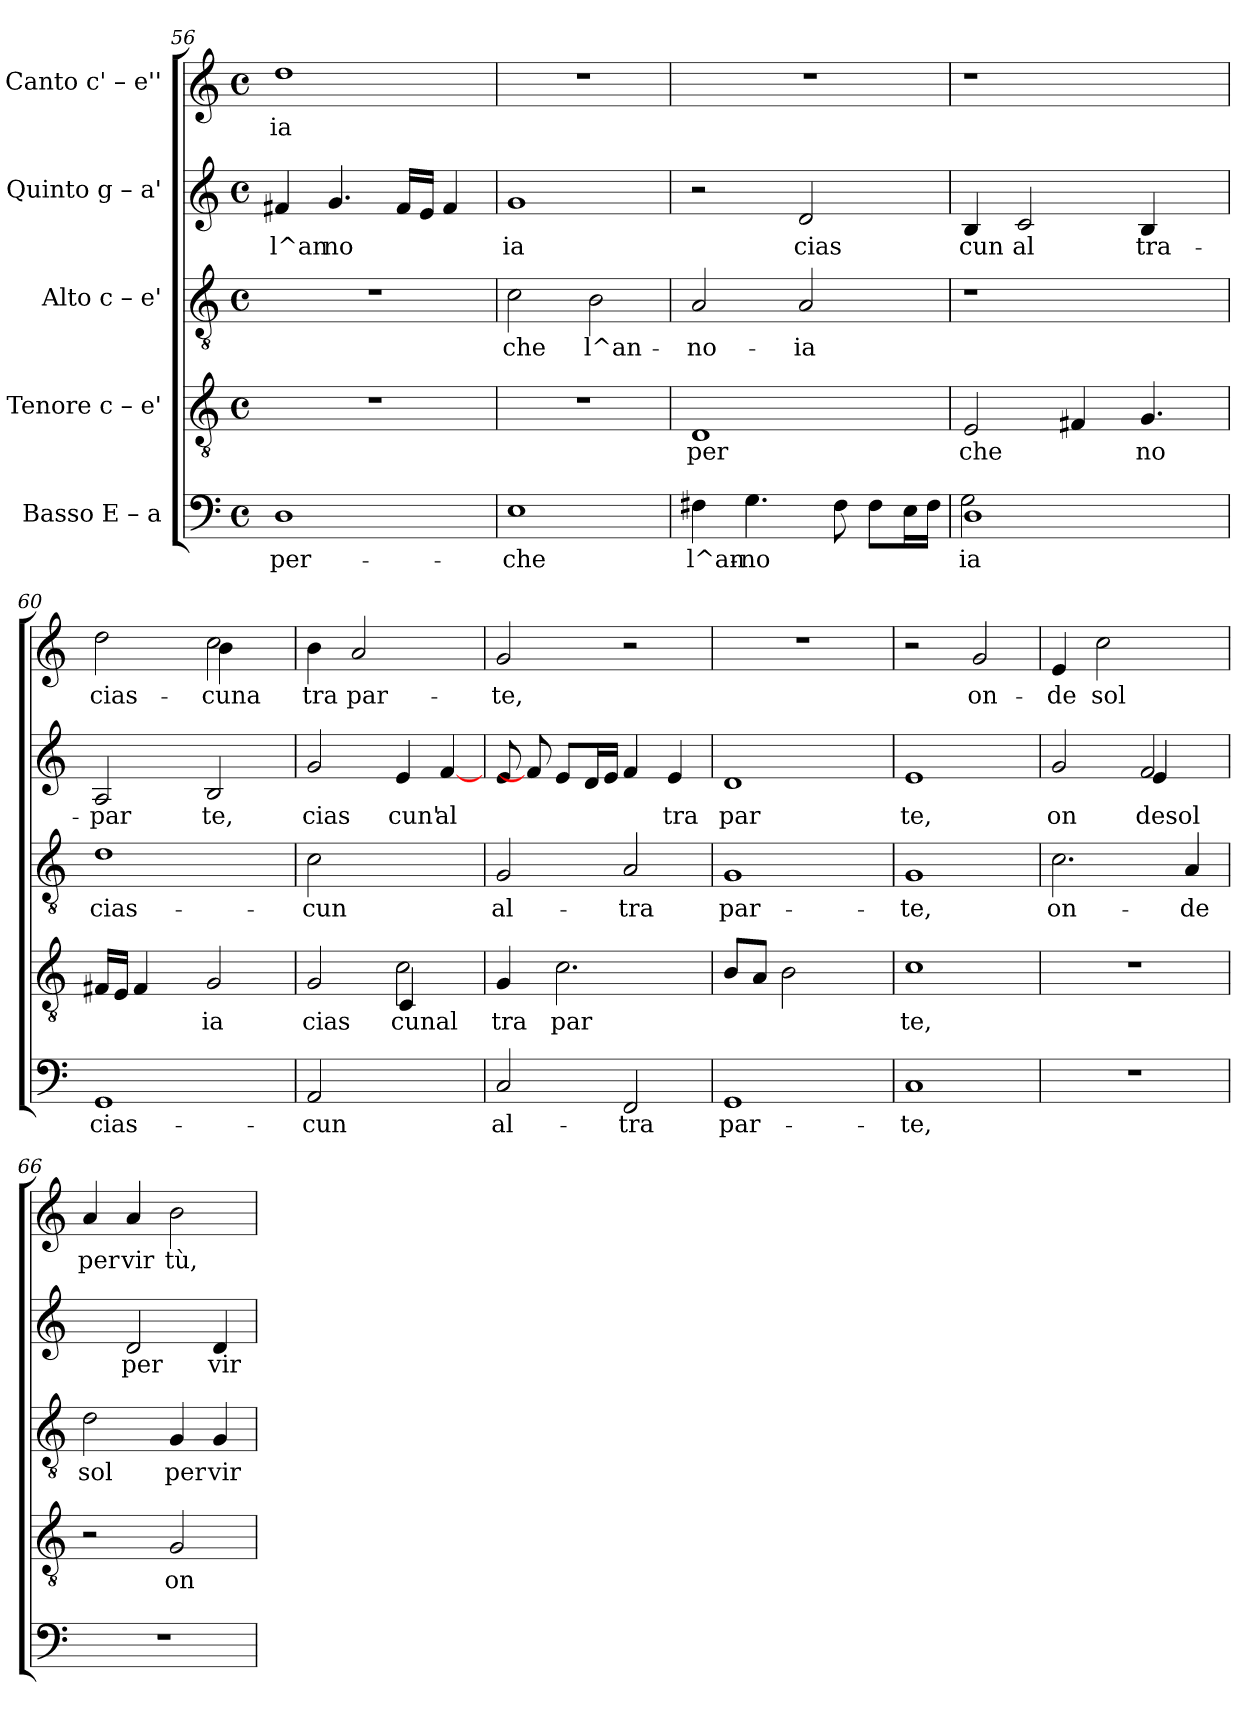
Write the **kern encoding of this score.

**kern	**text	**kern	**text	**kern	**text	**kern	**text	**kern	**text
*part5	*part5	*part4	*part4	*part3	*part3	*part2	*part2	*part1	*part1
*staff5	*staff5	*staff4	*staff4	*staff3	*staff3	*staff2	*staff2	*staff1	*staff1
*I"Basso  E – a	*	*I"Tenore  c – e'	*	*I"Alto  c – e'	*	*I"Quinto  g – a'	*	*I"Canto  c' – e''	*
*clefF4	*	*clefGv2	*	*clefGv2	*	*clefG2	*	*clefG2	*
*k[]	*	*k[]	*	*k[]	*	*k[]	*	*k[]	*
*C:	*	*C:	*	*C:	*	*C:	*	*C:	*
*M4/4	*	*M4/4	*	*M4/4	*	*M4/4	*	*M4/4	*
*met(c)	*	*met(c)	*	*met(c)	*	*met(c)	*	*met(c)	*
=56	=56	=56	=56	=56	=56	=56	=56	=56	=56
!	!LO:LY:b:cj	!	!	!	!	!	!LO:LY:b:rj	!	!LO:LY:b:rj
1D	per-	1r	.	1r	.	4f#X/	l^an	1dd	-ia
!	!	!	!	!	!	!	!LO:LY:b:rj	!	!
.	.	.	.	.	.	4.g/	no	.	.
!	!	!	!	!	!	!	!LO:LY:b:rj	!	!
.	.	.	.	.	.	16f#/L	.	.	.
!	!	!	!	!	!	!	!LO:LY:b:rj	!	!
.	.	.	.	.	.	16e/J	.	.	.
!	!	!	!	!	!	!	!LO:LY:b:rj	!	!
.	.	.	.	.	.	4f#/	.	.	.
=57	=57	=57	=57	=57	=57	=57	=57	=57	=57
!	!LO:LY:b:cj	!	!	!	!LO:LY:b:rj	!	!LO:LY:b:rj	!	!
1E	-che	1r	.	2c\	-che	1g	ia	1r	.
!	!	!	!	!	!LO:LY:b:rj	!	!	!	!
.	.	.	.	2B\	l^an-	.	.	.	.
=58	=58	=58	=58	=58	=58	=58	=58	=58	=58
!	!LO:LY:b:cj	!	!LO:LY:b:cj	!	!LO:LY:b:rj	!	!	!	!
4F#X\	l^an-	1D	per	2A/	-no-	2r	.	1r	.
!	!LO:LY:b:cj	!	!	!	!	!	!	!	!
4.G\	-no-	.	.	.	.	.	.	.	.
!	!	!	!	!	!LO:LY:b:rj	!	!LO:LY:b:rj	!	!
.	.	.	.	2A/	-ia	2d/	cias	.	.
!	!LO:LY:b:cj	!	!	!	!	!	!	!	!
8F#\	--	.	.	.	.	.	.	.	.
!	!LO:LY:b:cj	!	!	!	!	!	!	!	!
8F#\L	--	.	.	.	.	.	.	.	.
!	!LO:LY:b:cj	!	!	!	!	!	!	!	!
16E\	--	.	.	.	.	.	.	.	.
!	!LO:LY:b:cj	!	!	!	!	!	!	!	!
16F#\J	--	.	.	.	.	.	.	.	.
=59	=59	=59	=59	=59	=59	=59	=59	=59	=59
*^	*	*	*	*	*	*	*	*	*
!	!	!LO:LY:b:cj	!	!LO:LY:b:cj	!	!	!	!LO:LY:b:rj	!	!
1D	2G\	-ia	2E/	che	1r	.	4B/	cun	1r	.
!	!	!	!	!	!	!	!	!LO:LY:b:rj	!	!
.	.	.	.	.	.	.	2c/	al	.	.
.	8ryy	.	4F#X/	.	.	.	.	.	.	.
.	2ryy	.	.	.	.	.	.	.	.	.
!	!	!	!	!LO:LY:b:cj	!	!	!	!LO:LY:b:rj	!	!
.	.	.	4.G/	no	.	.	4B/	tra-	.	.
8ryy	.	.	.	.	8ryy	.	8ryy	.	8ryy	.
*v	*v	*	*	*	*	*	*	*	*	*
=60	=60	=60	=60	=60	=60	=60	=60	=60	=60
!	!LO:LY:b:cj	!	!LO:LY:b:cj	!	!LO:LY:b:rj	!	!LO:LY:b:rj	!	!LO:LY:b:rj
*	*	*	*	*	*	*	*	*^	*
1GG	cias-	16F#X/L	.	1d	cias-	2A/	-par	2dd\	2ryy	cias-
!	!	!	!LO:LY:b:cj	!	!	!	!	!	!	!
.	.	16E/J	.	.	.	.	.	.	.	.
!	!	!	!LO:LY:b:cj	!	!	!	!	!	!	!
.	.	4F#/	.	.	.	.	.	.	.	.
.	.	8ryy	.	.	.	.	.	.	.	.
!	!	!	!LO:LY:b:cj	!	!	!	!LO:LY:b:rj	!	!	!LO:LY:b:rj
.	.	2G/	ia	.	.	2B/	te,	2cc\	4b\	-cuna
.	.	.	.	.	.	.	.	.	4ryy	.
!!LO:PB:g=z
=61	=61	=61	=61	=61	=61	=61	=61	=61	=61	=61
!	!LO:LY:b:cj	!	!LO:LY:b:cj	!	!LO:LY:b:rj	!	!LO:LY:b:rj	!	!	!LO:LY:b:rj
*	*	*^	*	*	*	*	*	*v	*v	*
2AA/	-cun	2G/	2ryy	cias	2c\	-cun	2g/	cias	4b\	tra
!	!	!	!	!	!	!	!	!	!	!LO:LY:b:rj
.	.	.	.	.	.	.	.	.	2a/	par-
!	!	!	!	!LO:LY:b:cj	!	!	!	!LO:LY:b:rj	!	!
2ryy	.	2c\	4C/	cunal	2ryy	.	4e/	cun'	.	.
!	!	!	!	!	!	!	!	!LO:LY:b:rj	!	!
.	.	.	4ryy	.	.	.	[4f/	al	4ryy	.
=62	=62	=62	=62	=62	=62	=62	=62	=62	=62	=62
!	!LO:LY:b:cj	!	!	!LO:LY:b:cj	!	!LO:LY:b:rj	!	!LO:LY:b:rj	!	!LO:LY:b:rj
*	*	*v	*v	*	*	*	*	*	*	*
2C/	al-	4G/	tra	2G/	al-	8e/	.	2g/	-te,
.	.	.	.	.	.	8f/]	.	.	.
!	!	!	!LO:LY:b:cj	!	!	!	!LO:LY:b:rj	!	!
.	.	2.c\	par	.	.	8e/L	.	.	.
!	!	!	!	!	!	!	!LO:LY:b:rj	!	!
.	.	.	.	.	.	16d/	.	.	.
!	!	!	!	!	!	!	!LO:LY:b:rj	!	!
.	.	.	.	.	.	16e/J	.	.	.
!	!LO:LY:b:cj	!	!	!	!LO:LY:b:rj	!	!	!	!
2FF/	-tra	.	.	2A/	-tra	4f/	.	2r	.
!	!	!	!	!	!	!	!LO:LY:b:rj	!	!
.	.	.	.	.	.	4e/	tra	.	.
=63	=63	=63	=63	=63	=63	=63	=63	=63	=63
!	!LO:LY:b:cj	!	!LO:LY:b:cj	!	!LO:LY:b:rj	!	!LO:LY:b:rj	!	!
1GG	par-	8B/L	.	1G	par-	1d	par	1r	.
!	!	!	!LO:LY:b:cj	!	!	!	!	!	!
.	.	8A/J	.	.	.	.	.	.	.
!	!	!	!LO:LY:b:cj	!	!	!	!	!	!
.	.	2B\	.	.	.	.	.	.	.
.	.	4ryy	.	.	.	.	.	.	.
=64	=64	=64	=64	=64	=64	=64	=64	=64	=64
!	!LO:LY:b:cj	!	!LO:LY:b:cj	!	!LO:LY:b:rj	!	!LO:LY:b:rj	!	!
1C	-te,	1c	te,	1G	-te,	1e	te,	2r	.
!	!	!	!	!	!	!	!	!	!LO:LY:b:rj
.	.	.	.	.	.	.	.	2g/	on-
=65	=65	=65	=65	=65	=65	=65	=65	=65	=65
!	!	!	!	!	!LO:LY:b:rj	!	!LO:LY:b:rj	!	!LO:LY:b:rj
*	*	*	*	*	*	*^	*	*	*
1r	.	1r	.	2.c\	on-	2g/	2ryy	on	4e/	-de
!	!	!	!	!	!	!	!	!	!	!LO:LY:b:rj
.	.	.	.	.	.	.	.	.	2cc\	sol
!	!	!	!	!	!	!	!	!LO:LY:b:rj	!	!
.	.	.	.	.	.	2f/	4e/	desol	.	.
!	!	!	!	!	!LO:LY:b:rj	!	!	!	!	!
.	.	.	.	4A/	-de	.	4ryy	.	4ryy	.
=66	=66	=66	=66	=66	=66	=66	=66	=66	=66	=66
!	!	!	!	!	!LO:LY:b:rj	!	!	!	!	!LO:LY:b:rj
*	*	*	*	*	*	*v	*v	*	*	*
1r	.	2r	.	2d\	sol	4ryy	.	4a/	per
!	!	!	!	!	!	!	!LO:LY:b:rj	!	!LO:LY:b:rj
.	.	.	.	.	.	2d/	per	4a/	vir
!	!	!	!LO:LY:b:cj	!	!LO:LY:b:rj	!	!	!	!LO:LY:b:rj
.	.	2G/	on	4G/	per	.	.	2b\	tù,
!	!	!	!	!	!LO:LY:b:rj	!	!LO:LY:b:rj	!	!
.	.	.	.	4G/	vir-	4d/	vir	.	.
=	=	=	=	=	=	=	=	=	=
*-	*-	*-	*-	*-	*-	*-	*-	*-	*-
